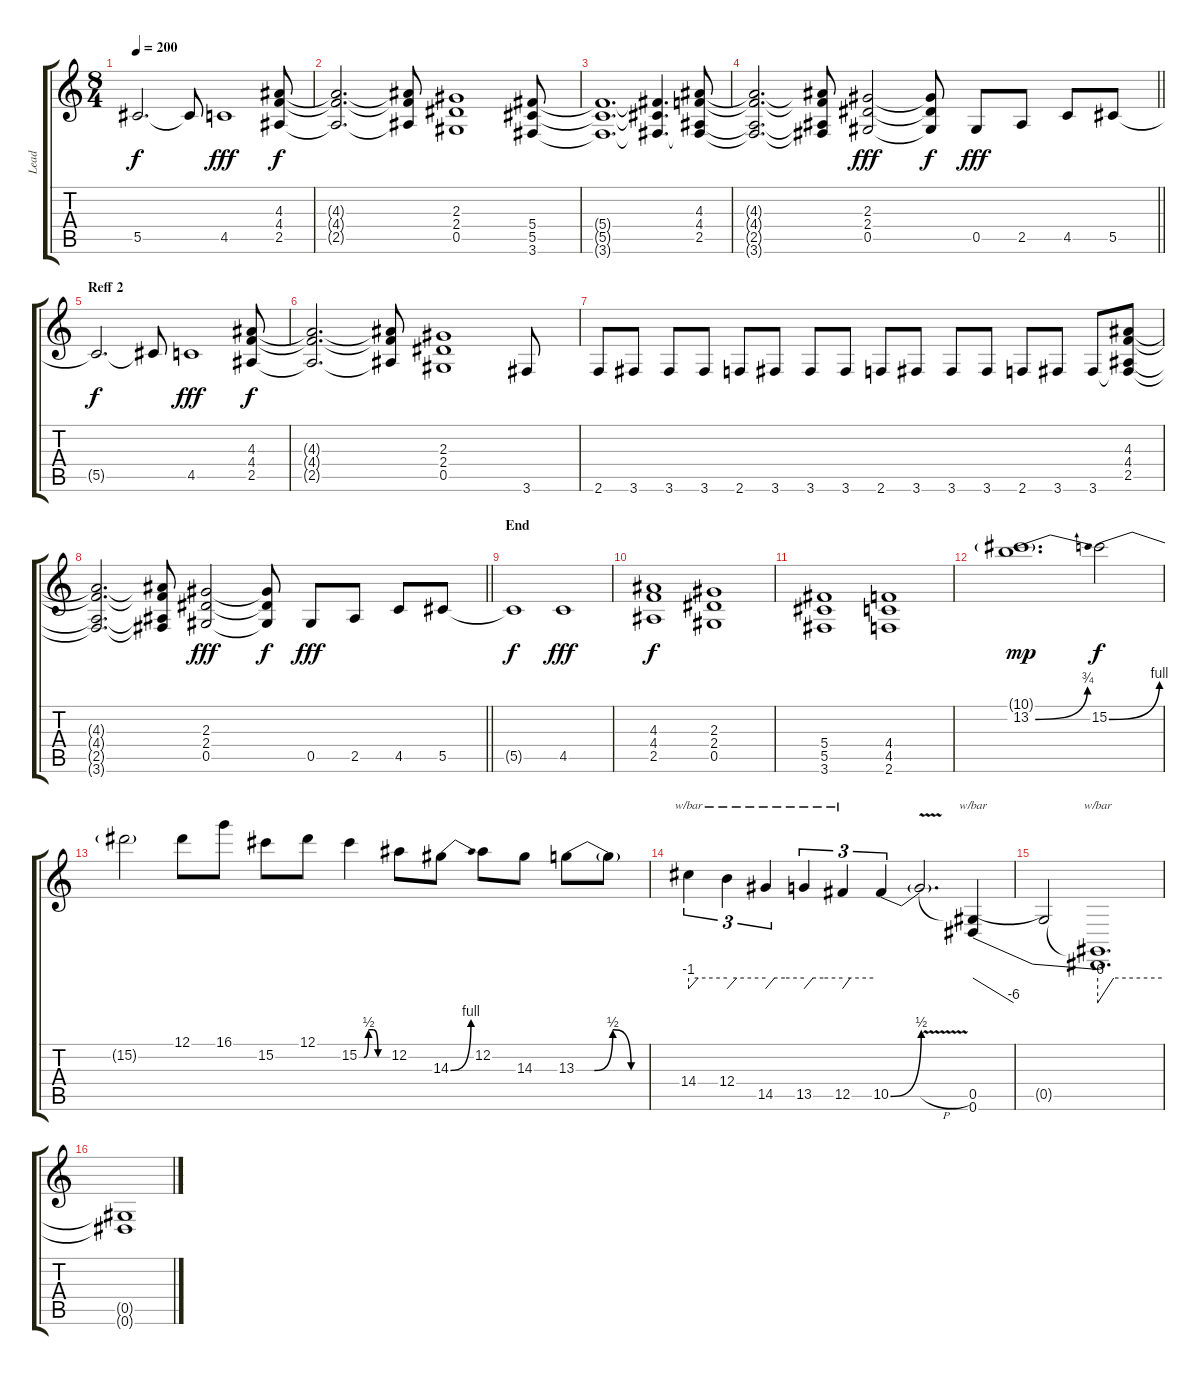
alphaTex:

\track ("Lead" "Lead") {instrument overdrivenguitar}
\staff {score tabs}
\tuning (Eb4 Bb3 Gb3 Db3 Ab2 Eb2) {hide}
\ts (8 4)
\tempo 200
\clef g2
\ks c
5.5{t}.2{d dy f} 5.5{t}.8 4.5.1{dy fff} (4.3 4.4 2.5).8{dy f} |
(4.3{t} 4.4{t} 2.5{t}).2{d} (4.3{t} 4.4{t} 2.5{t}).8 (2.3 2.4 0.5).1 (5.4 5.5 3.6).8 |
(5.4{t} 5.5{t} 3.6{t}).1{d} (5.4{t} 5.5{t} 3.6{t}).4{d} (4.3 4.4 2.5 3.6{t}).8 |
\barLineRight lightlight
(4.3{t} 4.4{t} 2.5{t} 3.6{t}).2{d} (4.3{t} 4.4{t} 2.5{t} 3.6{t}).8 (2.3 2.4 0.5).2{dy fff} (2.3{t} 2.4{t} 0.5{t}).8{dy f} 0.5.8{dy fff} 2.5.8 4.5.8 5.5.8 |
\section ("" "Reff 2")
5.5{t}.2{d dy f} 5.5{t}.8 4.5.1{dy fff} (4.3 4.4 2.5).8{dy f} |
(4.3{t} 4.4{t} 2.5{t}).2{d} (4.3{t} 4.4{t} 2.5{t}).8 (2.3 2.4 0.5).1 3.6.8 |
2.6.8 3.6.8 3.6.8 3.6.8 2.6.8 3.6.8 3.6.8 3.6.8 2.6.8 3.6.8 3.6.8 3.6.8 2.6.8 3.6.8 3.6.8 (4.3 4.4 2.5 3.6{t}).8 |
\barLineRight lightlight
(4.3{t} 4.4{t} 2.5{t} 3.6{t}).2{d} (4.3{t} 4.4{t} 2.5{t} 3.6{t}).8 (2.3 2.4 0.5).2{dy fff} (2.3{t} 2.4{t} 0.5{t}).8{dy f} 0.5.8{dy fff} 2.5.8 4.5.8 5.5.8 |
\section ("" "End")
5.5{t}.1{dy f} 4.5.1{dy fff} |
(4.3 4.4 2.5).1{dy f} (2.3 2.4 0.5).1 |
(5.4 5.5 3.6).1 (4.4 4.5 2.6).1 |
(10.1{g} 13.2{be (bend 0 0 60 3)}).1{d dy mp} 15.2{be (bend 0 0 60 4)}.2{dy f} |
15.2{t}.2 12.1.8 16.1.8 15.2.8 12.1.8 15.2{be (custom 0 0 10 0 20 2 30 2 40 0 60 0)}.4 12.2.8 14.3{be (bend 0 0 60 4)}.8 12.2.8 14.3.8 13.3{be (custom 0 0 15 0 30 2 45 0 60 0)}.8 13.3{t}.8 |
14.4.4{tu (3 2) tbe (custom default 0 -4 15 0 60 0)} 12.4.4{tu (3 2) tbe (custom default 0 -4 15 0 60 0)} 14.5.4{tu (3 2) tbe (custom default 0 -4 14 0 30 0 60 0)} 13.5.4{tu (3 2) tbe (custom default 0 -4 14 0 30 0 60 0)} 12.5.4{tu (3 2) tbe (custom default 0 -4 15 0 60 0)} 10.5{be (bend 0 0 60 2)}.4{tu (3 2)} 10.5{v h t}.2{d} (0.5 0.6).4{tbe (dive default 0 0 60 -24)} |
0.5{t}.2 (0.5{t} 0.6{t}).1{d tbe (custom default 0 -24 15 0 60 0)} |
(0.5{t} 0.6{t}).1
